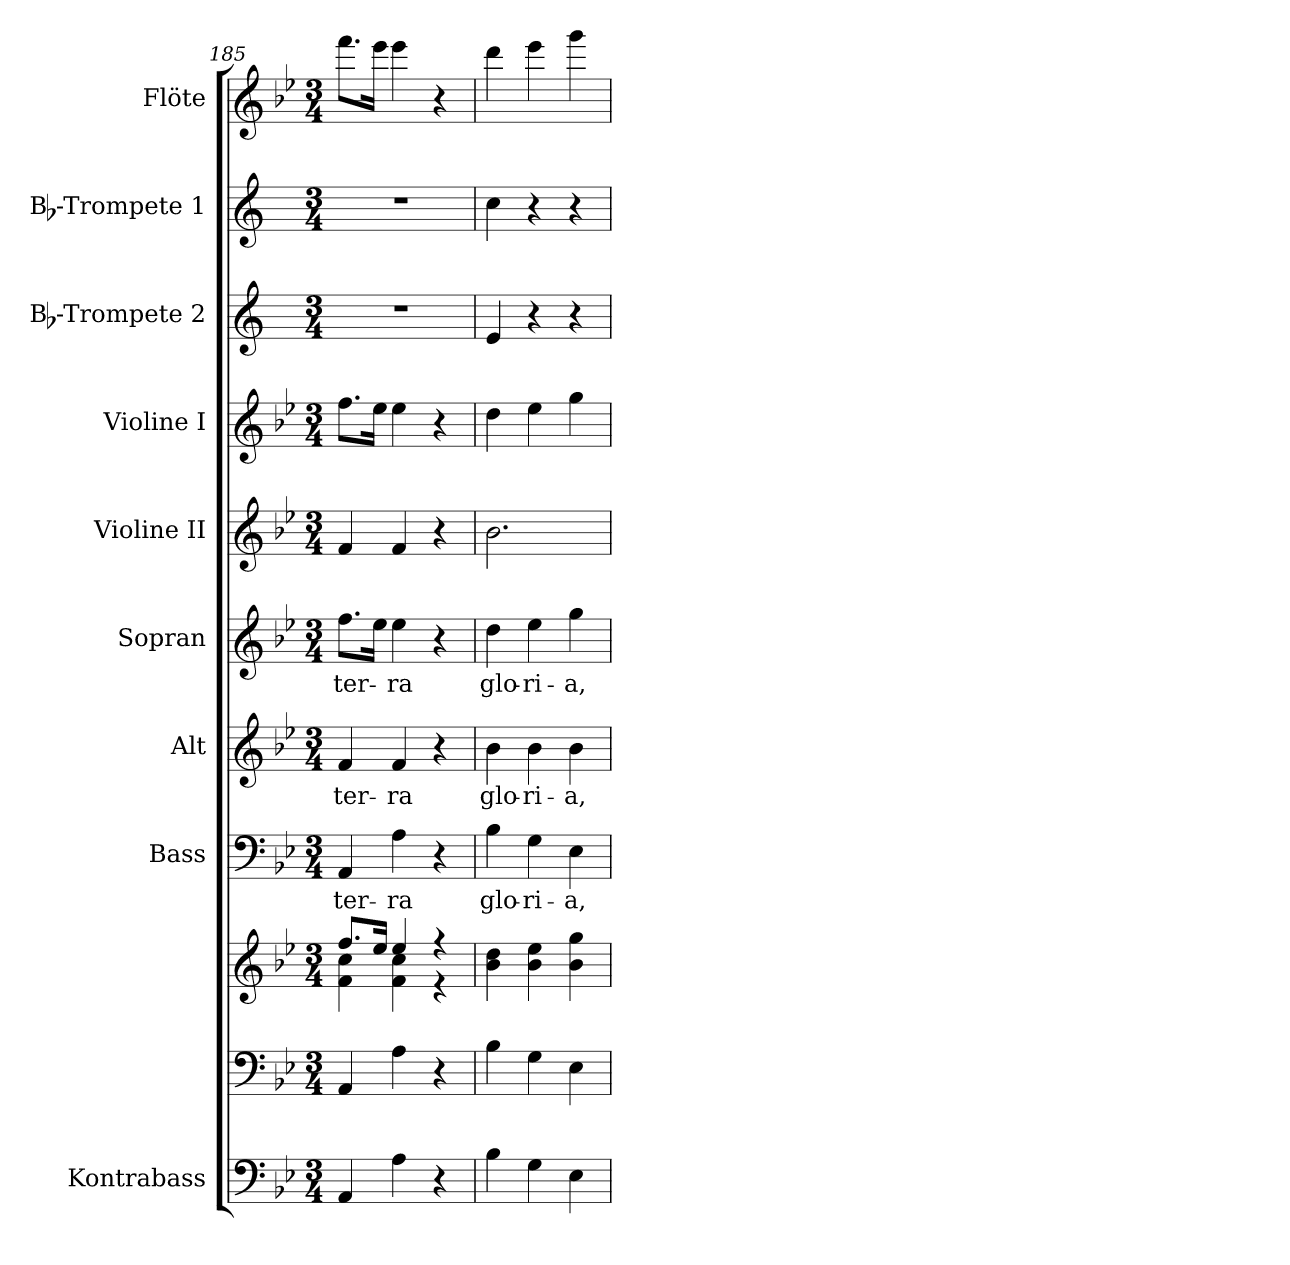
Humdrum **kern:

**kern	**kern	**kern	**kern	**text	**kern	**text	**kern	**text	**kern	**kern	**kern	**kern	**kern
*part10	*part9	*part9	*part8	*part8	*part7	*part7	*part6	*part6	*part5	*part4	*part3	*part2	*part1
*staff11	*staff10	*staff9	*staff8	*staff8	*staff7	*staff7	*staff6	*staff6	*staff5	*staff4	*staff3	*staff2	*staff1
*I"Kontrabass	*	*	*I"Bass	*	*I"Alt	*	*I"Sopran	*	*I"Violine II	*I"Violine I	*I"Bb-Trompete 2	*I"Bb-Trompete 1	*I"Flöte
*I'Kb.	*	*	*I'B.	*	*I'A.	*	*I'S.	*	*I'Vl. II	*I'Vl. I	*I'Bb Trp. 2	*I'Bb Trp. 1	*I'Fl.
!!LO:PB:g=z
*clefF4	*clefF4	*clefG2	*clefF4	*	*clefG2	*	*clefG2	*	*clefG2	*clefG2	*clefG2	*clefG2	*clefG2
*ITrd7c12	*	*	*	*	*	*	*	*	*	*	*ITrd1c2	*ITrd1c2	*
*k[b-e-]	*k[b-e-]	*k[b-e-]	*k[b-e-]	*	*k[b-e-]	*	*k[b-e-]	*	*k[b-e-]	*k[b-e-]	*k[b-e-]	*k[b-e-]	*k[b-e-]
*B-:	*B-:	*B-:	*B-:	*	*B-:	*	*B-:	*	*B-:	*B-:	*B-:	*B-:	*B-:
*M3/4	*M3/4	*M3/4	*M3/4	*	*M3/4	*	*M3/4	*	*M3/4	*M3/4	*M3/4	*M3/4	*M3/4
=185	=185	=185	=185	=185	=185	=185	=185	=185	=185	=185	=185	=185	=185
*	*	*^	*	*	*	*	*	*	*	*	*	*	*
!	!	!	!	!	!LO:LY:b	!	!LO:LY:b	!	!LO:LY:b	!	!	!	!	!
4AAA/	4AA/	8.ff/L	4f\ 4cc\	4AA/	ter-	4f/	ter-	8.ff\L	ter-	4f/	8.ff\L	2.r	2.r	8.fff\L
.	.	16ee-/Jk	.	.	.	.	.	16ee-\Jk	.	.	16ee-\Jk	.	.	16eee-\Jk
!	!	!	!	!	!LO:LY:b	!	!LO:LY:b	!	!LO:LY:b	!	!	!	!	!
4AA\	4A\	4ee-/	4f\ 4cc\	4A\	-ra	4f/	-ra	4ee-\	-ra	4f/	4ee-\	.	.	4eee-\
4r	4r	4r	4r	4r	.	4r	.	4r	.	4r	4r	.	.	4r
=186	=186	=186	=186	=186	=186	=186	=186	=186	=186	=186	=186	=186	=186	=186
!	!	!	!	!	!LO:LY:b	!	!LO:LY:b	!	!LO:LY:b	!	!	!	!	!
*	*	*v	*v	*	*	*	*	*	*	*	*	*	*	*
4BB-\	4B-\	4b-\ 4dd\	4B-\	glo-	4b-\	glo-	4dd\	glo-	2.b-\	4dd\	4d/	4b-\	4ddd\
!	!	!	!	!LO:LY:b	!	!LO:LY:b	!	!LO:LY:b	!	!	!	!	!
4GG\	4G\	4b-\ 4ee-\	4G\	-ri-	4b-\	-ri-	4ee-\	-ri-	.	4ee-\	4r	4r	4eee-\
!	!	!	!	!LO:LY:b	!	!LO:LY:b	!	!LO:LY:b	!	!	!	!	!
4EE-\	4E-\	4b-\ 4gg\	4E-\	-a,	4b-\	-a,	4gg\	-a,	.	4gg\	4r	4r	4ggg\
=	=	=	=	=	=	=	=	=	=	=	=	=	=
*-	*-	*-	*-	*-	*-	*-	*-	*-	*-	*-	*-	*-	*-
